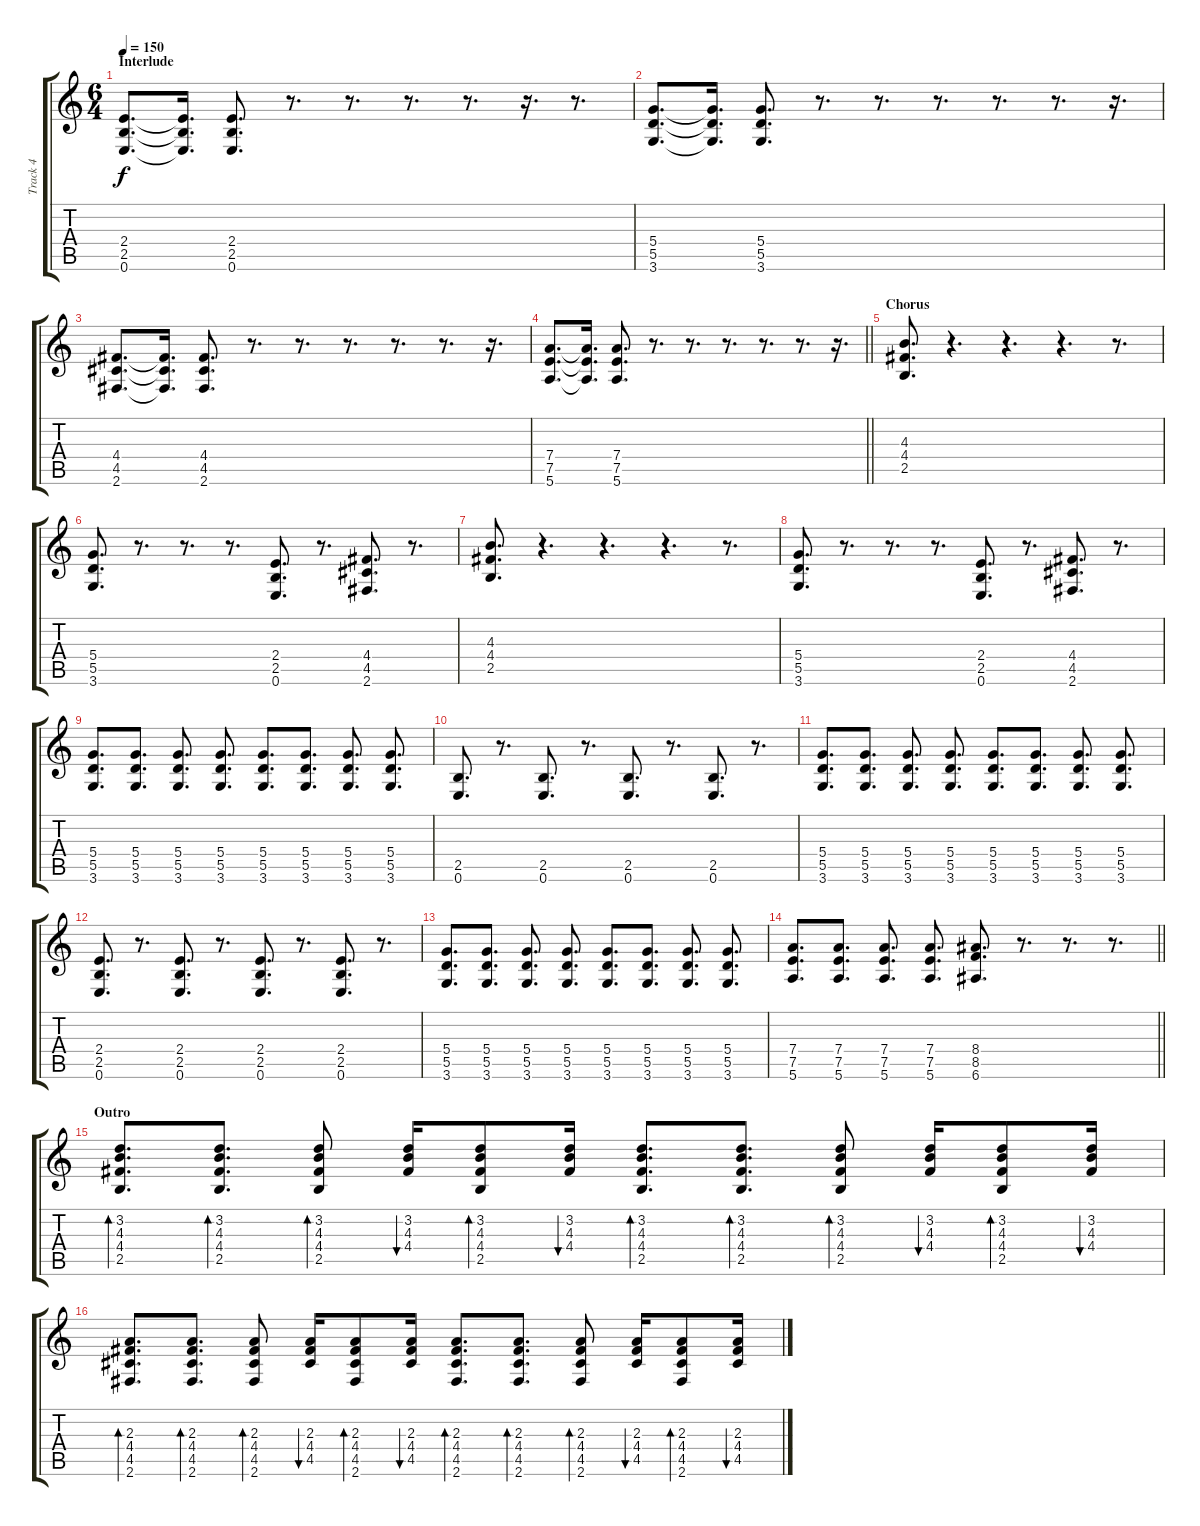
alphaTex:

\track ("Track 4" "Track 4") {solo instrument electricguitarclean}
\staff {score tabs}
\tuning (E4 B3 G3 D3 A2 E2) {hide}
\ts (6 4)
\section ("" "Interlude")
\tempo 150
\clef g2
\ks c
(2.4 2.5 0.6).8{d dy f} (2.4{t} 2.5{t} 0.6{t}).16{d} (2.4 2.5 0.6).8{d} r.8{d} r.8{d} r.8{d} r.8{d} r.16{d} r.8{d} |
(5.4 5.5 3.6).8{d} (5.4{t} 5.5{t} 3.6{t}).16{d} (5.4 5.5 3.6).8{d} r.8{d} r.8{d} r.8{d} r.8{d} r.8{d} r.16{d} |
(4.4 4.5 2.6).8{d} (4.4{t} 4.5{t} 2.6{t}).16{d} (4.4 4.5 2.6).8{d} r.8{d} r.8{d} r.8{d} r.8{d} r.8{d} r.16{d} |
\barLineRight lightlight
(7.4 7.5 5.6).8{d} (7.4{t} 7.5{t} 5.6{t}).16{d} (7.4 7.5 5.6).8{d} r.8{d} r.8{d} r.8{d} r.8{d} r.8{d} r.16{d} |
\section ("" "Chorus")
(4.3 4.4 2.5).8{d instrument distortionguitar} r.4{d} r.4{d} r.4{d} r.8{d} |
(5.4 5.5 3.6).8{d} r.8{d} r.8{d} r.8{d} (2.4 2.5 0.6).8{d} r.8{d} (4.4 4.5 2.6).8{d} r.8{d} |
(4.3 4.4 2.5).8{d instrument distortionguitar} r.4{d} r.4{d} r.4{d} r.8{d} |
(5.4 5.5 3.6).8{d} r.8{d} r.8{d} r.8{d} (2.4 2.5 0.6).8{d} r.8{d} (4.4 4.5 2.6).8{d} r.8{d} |
(5.4 5.5 3.6).8{d} (5.4 5.5 3.6).8{d} (5.4 5.5 3.6).8{d} (5.4 5.5 3.6).8{d} (5.4 5.5 3.6).8{d} (5.4 5.5 3.6).8{d} (5.4 5.5 3.6).8{d} (5.4 5.5 3.6).8{d} |
(2.5 0.6).8{d} r.8{d} (2.5 0.6).8{d} r.8{d} (2.5 0.6).8{d} r.8{d} (2.5 0.6).8{d} r.8{d} |
(5.4 5.5 3.6).8{d} (5.4 5.5 3.6).8{d} (5.4 5.5 3.6).8{d} (5.4 5.5 3.6).8{d} (5.4 5.5 3.6).8{d} (5.4 5.5 3.6).8{d} (5.4 5.5 3.6).8{d} (5.4 5.5 3.6).8{d} |
(2.4 2.5 0.6).8{d} r.8{d} (2.4 2.5 0.6).8{d} r.8{d} (2.4 2.5 0.6).8{d} r.8{d} (2.4 2.5 0.6).8{d} r.8{d} |
(5.4 5.5 3.6).8{d} (5.4 5.5 3.6).8{d} (5.4 5.5 3.6).8{d} (5.4 5.5 3.6).8{d} (5.4 5.5 3.6).8{d} (5.4 5.5 3.6).8{d} (5.4 5.5 3.6).8{d} (5.4 5.5 3.6).8{d} |
\barLineRight lightlight
(7.4 7.5 5.6).8{d} (7.4 7.5 5.6).8{d} (7.4 7.5 5.6).8{d} (7.4 7.5 5.6).8{d} (8.4 8.5 6.6).8{d} r.8{d} r.8{d} r.8{d} |
\section ("" "Outro")
(3.2 4.3 4.4 2.5).8{d bd 240 instrument electricguitarclean} (3.2 4.3 4.4 2.5).8{d bd 120} (3.2 4.3 4.4 2.5).8{bd 120} (3.2 4.3 4.4).16{bu 120} (3.2 4.3 4.4 2.5).8{bd 120} (3.2 4.3 4.4).16{bu 120} (3.2 4.3 4.4 2.5).8{d bd 120} (3.2 4.3 4.4 2.5).8{d bd 120} (3.2 4.3 4.4 2.5).8{bd 120} (3.2 4.3 4.4).16{bu 120} (3.2 4.3 4.4 2.5).8{bd 120} (3.2 4.3 4.4).16{bu 120} |
(2.3 4.4 4.5 2.6).8{d bd 120} (2.3 4.4 4.5 2.6).8{d bd 120} (2.3 4.4 4.5 2.6).8{bd 120} (2.3 4.4 4.5).16{bu 120} (2.3 4.4 4.5 2.6).8{bd 120} (2.3 4.4 4.5).16{bu 120} (2.3 4.4 4.5 2.6).8{d bd 120} (2.3 4.4 4.5 2.6).8{d bd 120} (2.3 4.4 4.5 2.6).8{bd 120} (2.3 4.4 4.5).16{bu 120} (2.3 4.4 4.5 2.6).8{bd 120} (2.3 4.4 4.5).16{bu 120}
